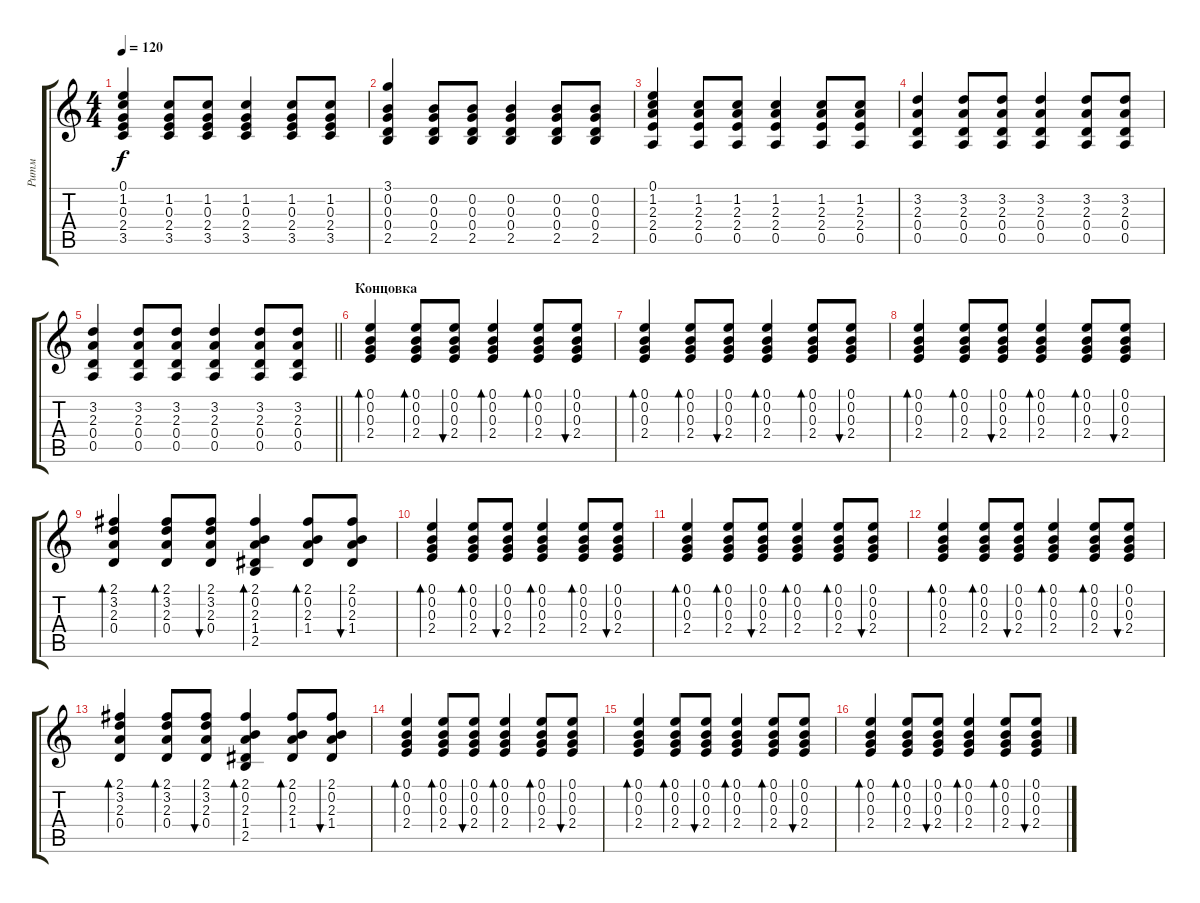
\track ("Ритм" "Ритм") {instrument acousticguitarsteel}
\staff {score tabs}
\tuning (E4 B3 G3 D3 A2 E2) {hide}
\ts (4 4)
\tempo 120
\clef g2
\ks c
(0.1 1.2 0.3 2.4 3.5).4{dy f} (1.2 0.3 2.4 3.5).8 (1.2 0.3 2.4 3.5).8 (1.2 0.3 2.4 3.5).4 (1.2 0.3 2.4 3.5).8 (1.2 0.3 2.4 3.5).8 |
(3.1 0.2 0.3 0.4 2.5).4 (0.2 0.3 0.4 2.5).8 (0.2 0.3 0.4 2.5).8 (0.2 0.3 0.4 2.5).4 (0.2 0.3 0.4 2.5).8 (0.2 0.3 0.4 2.5).8 |
(0.1 1.2 2.3 2.4 0.5).4 (1.2 2.3 2.4 0.5).8 (1.2 2.3 2.4 0.5).8 (1.2 2.3 2.4 0.5).4 (1.2 2.3 2.4 0.5).8 (1.2 2.3 2.4 0.5).8 |
(3.2 2.3 0.4 0.5).4 (3.2 2.3 0.4 0.5).8 (3.2 2.3 0.4 0.5).8 (3.2 2.3 0.4 0.5).4 (3.2 2.3 0.4 0.5).8 (3.2 2.3 0.4 0.5).8 |
\barLineRight lightlight
(3.2 2.3 0.4 0.5).4 (3.2 2.3 0.4 0.5).8 (3.2 2.3 0.4 0.5).8 (3.2 2.3 0.4 0.5).4 (3.2 2.3 0.4 0.5).8 (3.2 2.3 0.4 0.5).8 |
\section ("" "Концовка")
(0.1 0.2 0.3 2.4).4{bd 120} (0.1 0.2 0.3 2.4).8{bd 60} (0.1 0.2 0.3 2.4).8{bu 60} (0.1 0.2 0.3 2.4).4{bd 60} (0.1 0.2 0.3 2.4).8{bd 60} (0.1 0.2 0.3 2.4).8{bu 60} |
(0.1 0.2 0.3 2.4).4{bd 120} (0.1 0.2 0.3 2.4).8{bd 60} (0.1 0.2 0.3 2.4).8{bu 60} (0.1 0.2 0.3 2.4).4{bd 60} (0.1 0.2 0.3 2.4).8{bd 60} (0.1 0.2 0.3 2.4).8{bu 60} |
(0.1 0.2 0.3 2.4).4{bd 120} (0.1 0.2 0.3 2.4).8{bd 60} (0.1 0.2 0.3 2.4).8{bu 60} (0.1 0.2 0.3 2.4).4{bd 60} (0.1 0.2 0.3 2.4).8{bd 60} (0.1 0.2 0.3 2.4).8{bu 60} |
(2.1 3.2 2.3 0.4).4{bd 60} (2.1 3.2 2.3 0.4).8{bd 60} (2.1 3.2 2.3 0.4).8{bu 60} (2.1 0.2 2.3 1.4 2.5).4{bd 120} (2.1 0.2 2.3 1.4).8{bd 60} (2.1 0.2 2.3 1.4).8{bu 60} |
(0.1 0.2 0.3 2.4).4{bd 120} (0.1 0.2 0.3 2.4).8{bd 60} (0.1 0.2 0.3 2.4).8{bu 60} (0.1 0.2 0.3 2.4).4{bd 60} (0.1 0.2 0.3 2.4).8{bd 60} (0.1 0.2 0.3 2.4).8{bu 60} |
(0.1 0.2 0.3 2.4).4{bd 120} (0.1 0.2 0.3 2.4).8{bd 60} (0.1 0.2 0.3 2.4).8{bu 60} (0.1 0.2 0.3 2.4).4{bd 60} (0.1 0.2 0.3 2.4).8{bd 60} (0.1 0.2 0.3 2.4).8{bu 60} |
(0.1 0.2 0.3 2.4).4{bd 120} (0.1 0.2 0.3 2.4).8{bd 60} (0.1 0.2 0.3 2.4).8{bu 60} (0.1 0.2 0.3 2.4).4{bd 60} (0.1 0.2 0.3 2.4).8{bd 60} (0.1 0.2 0.3 2.4).8{bu 60} |
(2.1 3.2 2.3 0.4).4{bd 60} (2.1 3.2 2.3 0.4).8{bd 60} (2.1 3.2 2.3 0.4).8{bu 60} (2.1 0.2 2.3 1.4 2.5).4{bd 120} (2.1 0.2 2.3 1.4).8{bd 60} (2.1 0.2 2.3 1.4).8{bu 60} |
(0.1 0.2 0.3 2.4).4{bd 120} (0.1 0.2 0.3 2.4).8{bd 60} (0.1 0.2 0.3 2.4).8{bu 60} (0.1 0.2 0.3 2.4).4{bd 60} (0.1 0.2 0.3 2.4).8{bd 60} (0.1 0.2 0.3 2.4).8{bu 60} |
(0.1 0.2 0.3 2.4).4{bd 120} (0.1 0.2 0.3 2.4).8{bd 60} (0.1 0.2 0.3 2.4).8{bu 60} (0.1 0.2 0.3 2.4).4{bd 60} (0.1 0.2 0.3 2.4).8{bd 60} (0.1 0.2 0.3 2.4).8{bu 60} |
(0.1 0.2 0.3 2.4).4{bd 120} (0.1 0.2 0.3 2.4).8{bd 60} (0.1 0.2 0.3 2.4).8{bu 60} (0.1 0.2 0.3 2.4).4{bd 60} (0.1 0.2 0.3 2.4).8{bd 60} (0.1 0.2 0.3 2.4).8{bu 60}
